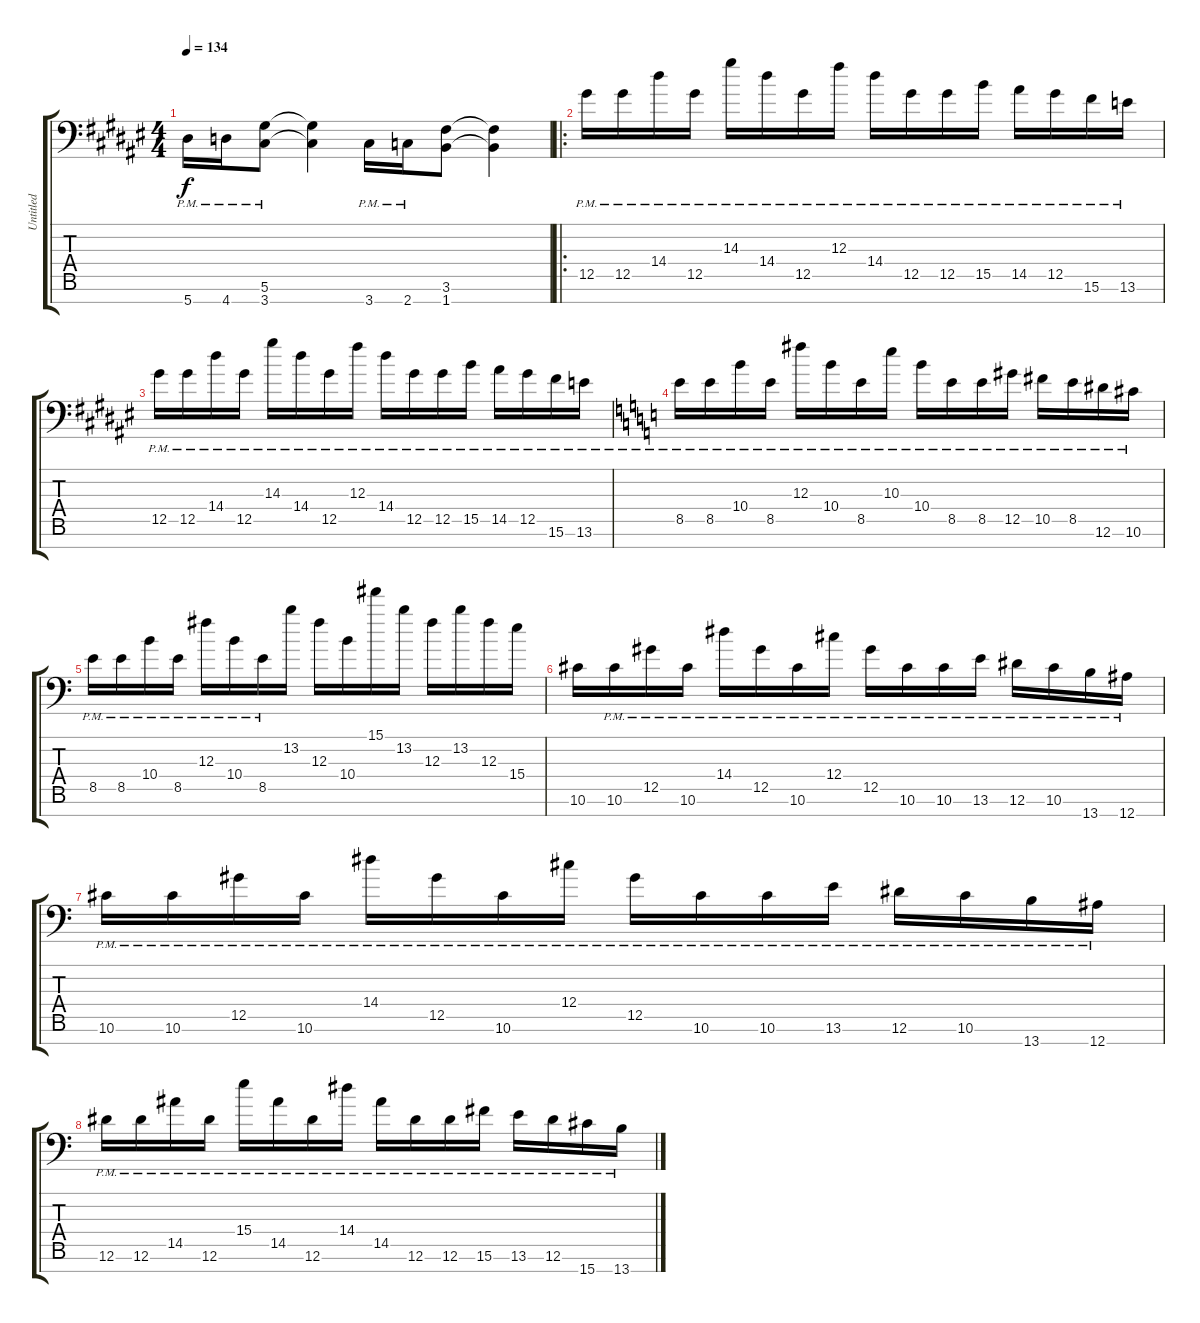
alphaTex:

\track ("Untitled" "Untitled") {instrument distortionguitar}
\staff {score tabs}
\tuning (Eb4 Bb3 Gb3 Db3 Ab2 Eb2 Bb1) {hide}
\ts (4 4)
\tempo 134
\clef f4
\ks f#
5.7{pm}.16{dy f} 4.7{pm}.16 (5.6{pm} 3.7{pm}).8 (5.6{t} 3.7{t}).4 3.7{pm}.16 2.7{pm}.16 (3.6 1.7).8 (3.6{t} 1.7{t}).4 |
\ro
12.5{pm}.16 12.5{pm}.16 14.4{pm}.16 12.5{pm}.16 14.3{pm}.16 14.4{pm}.16 12.5{pm}.16 12.3{pm}.16 14.4{pm}.16 12.5{pm}.16 12.5{pm}.16 15.5{pm}.16 14.5{pm}.16 12.5{pm}.16 15.6{pm}.16 13.6{pm}.16 |
12.5{pm}.16 12.5{pm}.16 14.4{pm}.16 12.5{pm}.16 14.3{pm}.16 14.4{pm}.16 12.5{pm}.16 12.3{pm}.16 14.4{pm}.16 12.5{pm}.16 12.5{pm}.16 15.5{pm}.16 14.5{pm}.16 12.5{pm}.16 15.6{pm}.16 13.6{pm}.16 |
\ks c
8.5{pm}.16 8.5{pm}.16 10.4{pm}.16 8.5{pm}.16 12.3{pm}.16 10.4{pm}.16 8.5{pm}.16 10.3{pm}.16 10.4{pm}.16 8.5{pm}.16 8.5{pm}.16 12.5{pm}.16 10.5{pm}.16 8.5{pm}.16 12.6{pm}.16 10.6{pm}.16 |
8.5{pm}.16 8.5{pm}.16 10.4{pm}.16 8.5{pm}.16 12.3{pm}.16 10.4{pm}.16 8.5{pm}.16 13.2.16 12.3.16 10.4.16 15.1.16 13.2.16 12.3.16 13.2.16 12.3.16 15.4.16 |
10.6.16 10.6{pm}.16 12.5{pm}.16 10.6{pm}.16 14.4{pm}.16 12.5{pm}.16 10.6{pm}.16 12.4{pm}.16 12.5{pm}.16 10.6{pm}.16 10.6{pm}.16 13.6{pm}.16 12.6{pm}.16 10.6{pm}.16 13.7{pm}.16 12.7{pm}.16 |
10.6{pm}.16 10.6{pm}.16 12.5{pm}.16 10.6{pm}.16 14.4{pm}.16 12.5{pm}.16 10.6{pm}.16 12.4{pm}.16 12.5{pm}.16 10.6{pm}.16 10.6{pm}.16 13.6{pm}.16 12.6{pm}.16 10.6{pm}.16 13.7{pm}.16 12.7{pm}.16 |
12.6{pm}.16 12.6{pm}.16 14.5{pm}.16 12.6{pm}.16 15.4{pm}.16 14.5{pm}.16 12.6{pm}.16 14.4{pm}.16 14.5{pm}.16 12.6{pm}.16 12.6{pm}.16 15.6{pm}.16 13.6{pm}.16 12.6{pm}.16 15.7{pm}.16 13.7{pm}.16
